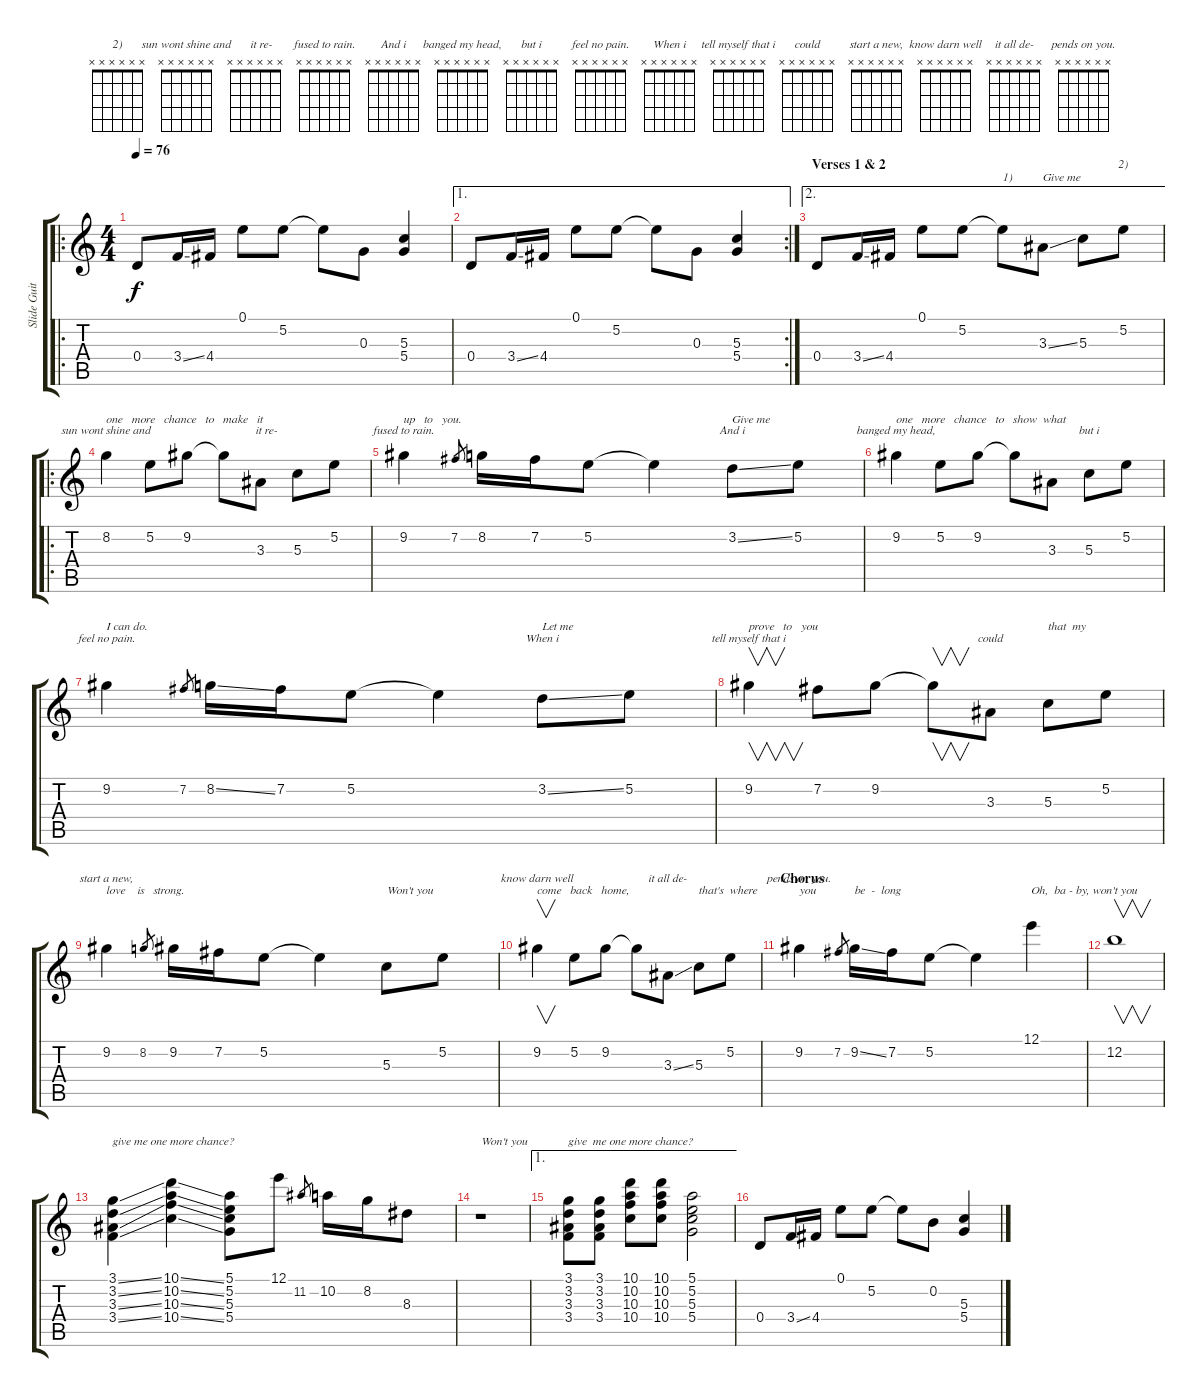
\track ("Slide Guitar 1 (Lead)" "Slide Guit") {instrument acousticguitarsteel}
\staff {score tabs}
\tuning (E4 B3 G3 D3 A2 E2) {hide}
\chord ("2)" x x x x x x) {firstfret 0}
\chord ("sun wont shine and " x x x x x x) {firstfret 0}
\chord ("    it re-" x x x x x x) {firstfret 0}
\chord ("fused to rain." x x x x x x) {firstfret 0}
\chord ("And i" x x x x x x) {firstfret 0}
\chord ("banged my head," x x x x x x) {firstfret 0}
\chord ("but i" x x x x x x) {firstfret 0}
\chord ("feel no pain." x x x x x x) {firstfret 0}
\chord ("When i" x x x x x x) {firstfret 0}
\chord ("tell myself that i " x x x x x x) {firstfret 0}
\chord ("could" x x x x x x) {firstfret 0}
\chord ("start a new," x x x x x x) {firstfret 0}
\chord ("know darn well" x x x x x x) {firstfret 0}
\chord ("it all de-" x x x x x x) {firstfret 0}
\chord ("pends on you." x x x x x x) {firstfret 0}
\ro
\ts (4 4)
\tempo 76
\clef g2
\ks c
0.4.8{dy f instrument acousticguitarsteel} 3.4{ss}.16 4.4.16 0.1.8 5.2.8 5.2{t}.8 0.3.8 (5.3 5.4).4 |
\ae 1
\rc 2
0.4.8 3.4{ss}.16 4.4.16 0.1.8 5.2.8 5.2{t}.8 0.3.8 (5.3 5.4).4 |
\ae 2
\section ("" "Verses 1 & 2")
0.4.8 3.4{ss}.16 4.4.16 0.1.8 5.2.8 5.2{t}.8{txt "1)"} 3.3{ss}.8{txt "Give me"} 5.3.8 5.2.8{ch "2)"} |
\ro
8.2.4{ch "sun wont shine and " txt "one   more   chance   to   make   it"} 5.2.8 9.2.8 9.2{t}.8 3.3.8{ch "    it re-"} 5.3.8 5.2.8 |
9.2.4{ch "fused to rain." txt "up   to   you."} 7.2.8{gr} 8.2.16 7.2.16 5.2.8 5.2{t}.4 3.2{ss}.8{ch "And i" txt "Give me"} 5.2.8 |
9.2.4{ch "banged my head," txt "one   more   chance   to   show  what"} 5.2.8 9.2.8 9.2{t}.8 3.3.8 5.3.8{ch "but i"} 5.2.8 |
9.2.4{ch "feel no pain." txt "I can do."} 7.2.8{gr} 8.2{ss}.16 7.2.16 5.2.8 5.2{t}.4 3.2{ss}.8{ch "When i" txt "Let me"} 5.2.8 |
9.2.4{v ch "tell myself that i " txt "prove   to   you"} 7.2.8 9.2.8 9.2{t}.8{v} 3.3.8{ch "could"} 5.3.8{txt "that  my"} 5.2.8 |
9.2.4{ch "start a new," txt "love    is   strong."} 8.2.8{gr} 9.2.16 7.2.16 5.2.8 5.2{t}.4 5.3.8{txt "Won't you"} 5.2.8 |
9.2.4{v ch "know darn well" txt "come   back   home,"} 5.2.8 9.2.8 9.2{t}.8 3.3{ss}.8{ch "it all de-"} 5.3.8{txt "that's  where"} 5.2.8 |
\section ("" "Chorus")
9.2.4{ch "pends on you." txt "you"} 7.2.8{gr} 9.2{ss}.16{txt "be  -  long"} 7.2.16 5.2.8 5.2{t}.4 12.1.4{txt "Oh,  ba - by, won't you"} |
12.2.1{v} |
(3.1{ss} 3.2{ss} 3.3{ss} 3.4{ss}).4{txt "give me one more chance?"} (10.1{ss} 10.2{ss} 10.3{ss} 10.4{ss}).4 (5.1 5.2 5.3 5.4).8 12.1.8 11.2.8{gr} 10.2.16 8.2.16 8.3.8 |
r.1{txt "Won't you"} |
\ae 1
(3.1 3.2 3.3 3.4).8{txt "give  me one more chance?"} (3.1 3.2 3.3 3.4).8 (10.1 10.2 10.3 10.4).8 (10.1 10.2 10.3 10.4).8 (5.1 5.2 5.3 5.4).2 |
0.4.8 3.4{ss}.16 4.4.16 0.1.8 5.2.8 5.2{t}.8 0.2.8 (5.3 5.4).4
